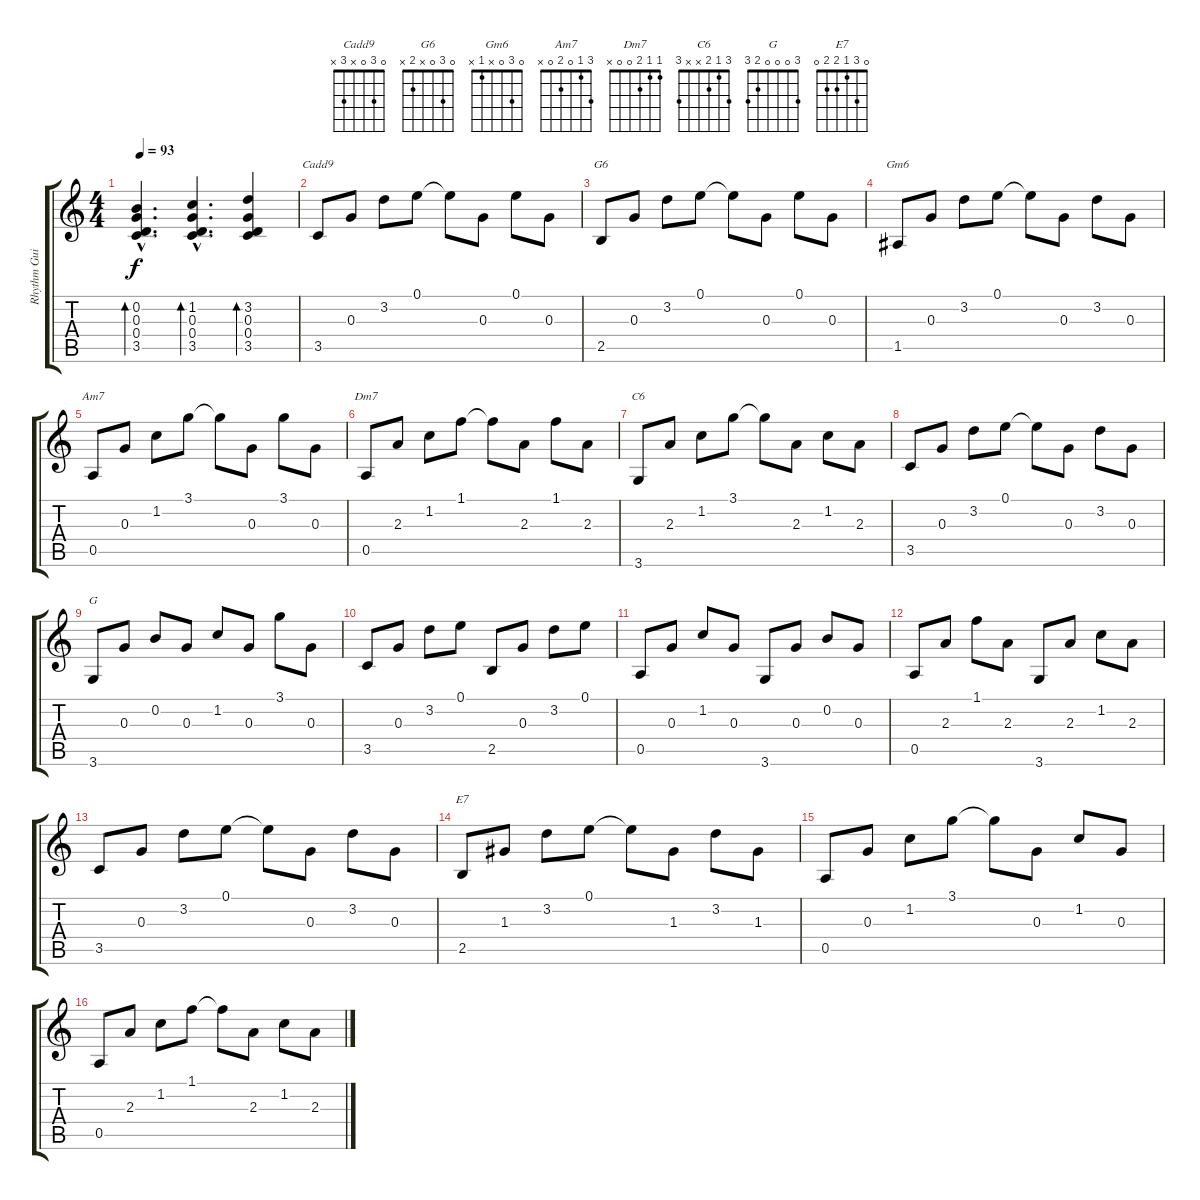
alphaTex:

\track ("Rhythm Guitar" "Rhythm Gui") {instrument acousticguitarsteel}
\staff {score tabs}
\tuning (E4 B3 G3 D3 A2 E2) {hide}
\chord ("Cadd9" 0 3 0 x 3 x)
\chord ("G6" 0 3 0 x 2 x)
\chord ("Gm6" 0 3 0 x 1 x)
\chord ("Am7" 3 1 0 2 0 x)
\chord ("Dm7" 1 1 2 0 0 x)
\chord ("C6" 3 1 2 x x 3)
\chord ("G" 3 0 0 0 2 3)
\chord ("E7" 0 3 1 2 2 0)
\ts (4 4)
\tempo 93
\clef g2
\ks c
(0.2{hac} 0.3{hac} 0.4{hac} 3.5{hac}).4{d bd 240 dy f} (1.2{hac} 0.3{hac} 0.4{hac} 3.5{hac}).4{d bd 240} (3.2 0.3 0.4 3.5).4{bd 240} |
3.5.8{ch "Cadd9"} 0.3.8 3.2.8 0.1.8 0.1{t}.8 0.3.8 0.1.8 0.3.8 |
2.5.8{ch "G6"} 0.3.8 3.2.8 0.1.8 0.1{t}.8 0.3.8 0.1.8 0.3.8 |
1.5.8{ch "Gm6"} 0.3.8 3.2.8 0.1.8 0.1{t}.8 0.3.8 3.2.8 0.3.8 |
0.5.8{ch "Am7"} 0.3.8 1.2.8 3.1.8 3.1{t}.8 0.3.8 3.1.8 0.3.8 |
0.5.8{ch "Dm7"} 2.3.8 1.2.8 1.1.8 1.1{t}.8 2.3.8 1.1.8 2.3.8 |
3.6.8{ch "C6"} 2.3.8 1.2.8 3.1.8 3.1{t}.8 2.3.8 1.2.8 2.3.8 |
3.5.8 0.3.8 3.2.8 0.1.8 0.1{t}.8 0.3.8 3.2.8 0.3.8 |
3.6.8{ch "G"} 0.3.8 0.2.8 0.3.8 1.2.8 0.3.8 3.1.8 0.3.8 |
3.5.8 0.3.8 3.2.8 0.1.8 2.5.8 0.3.8 3.2.8 0.1.8 |
0.5.8 0.3.8 1.2.8 0.3.8 3.6.8 0.3.8 0.2.8 0.3.8 |
0.5.8 2.3.8 1.1.8 2.3.8 3.6.8 2.3.8 1.2.8 2.3.8 |
3.5.8 0.3.8 3.2.8 0.1.8 0.1{t}.8 0.3.8 3.2.8 0.3.8 |
2.5.8{ch "E7"} 1.3.8 3.2.8 0.1.8 0.1{t}.8 1.3.8 3.2.8 1.3.8 |
0.5.8 0.3.8 1.2.8 3.1.8 3.1{t}.8 0.3.8 1.2.8 0.3.8 |
0.5.8 2.3.8 1.2.8 1.1.8 1.1{t}.8 2.3.8 1.2.8 2.3.8
